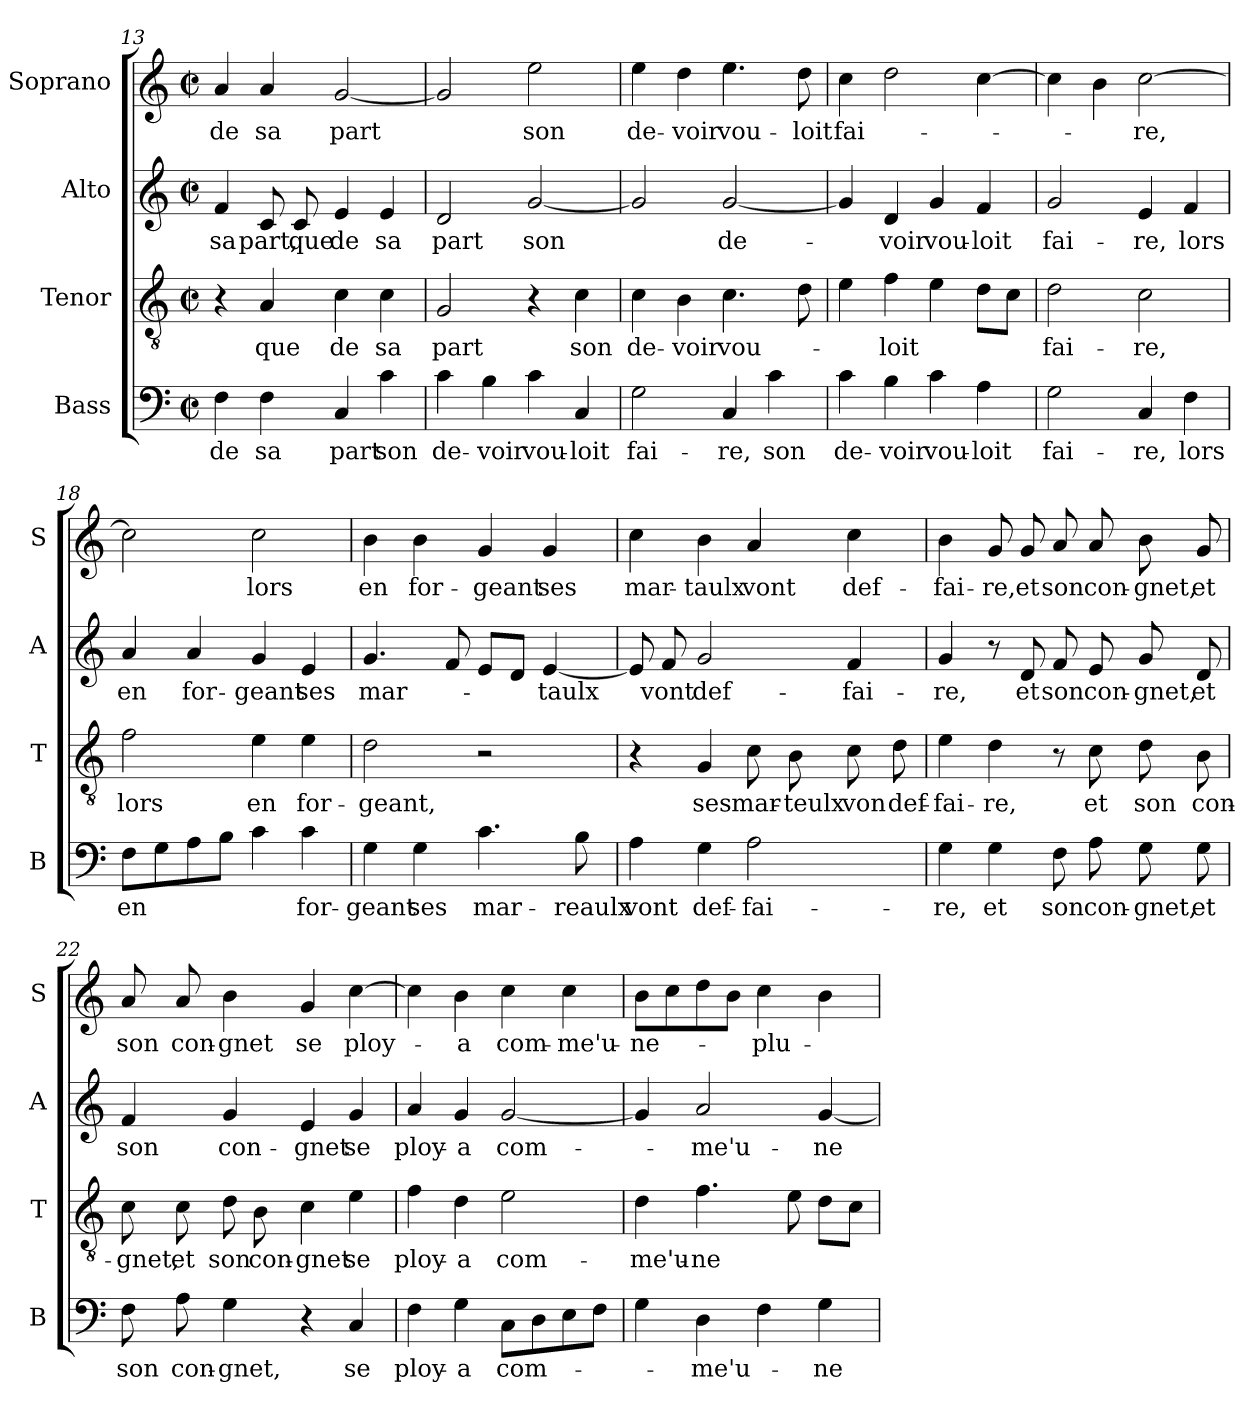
**kern	**text	**kern	**text	**kern	**text	**kern	**text
*part4	*part4	*part3	*part3	*part2	*part2	*part1	*part1
*staff4	*staff4	*staff3	*staff3	*staff2	*staff2	*staff1	*staff1
*I"Bass	*	*I"Tenor	*	*I"Alto	*	*I"Soprano	*
*I'B	*	*I'T	*	*I'A	*	*I'S	*
!!LO:LB:g=z
*clefF4	*	*clefGv2	*	*clefG2	*	*clefG2	*
*k[]	*	*k[]	*	*k[]	*	*k[]	*
*C:	*	*C:	*	*C:	*	*C:	*
*M2/2	*	*M2/2	*	*M2/2	*	*M2/2	*
*met(c|)	*	*met(c|)	*	*met(c|)	*	*met(c|)	*
=13	=13	=13	=13	=13	=13	=13	=13
!	!LO:LY:b	!	!	!	!LO:LY:b	!	!LO:LY:b
4F\	de	4r	.	4f/	sa	4a/	de
!	!LO:LY:b	!	!LO:LY:b	!	!LO:LY:b	!	!LO:LY:b
4F\	sa	4A/	que	8c/	part,	4a/	sa
!	!	!	!	!	!LO:LY:b	!	!
.	.	.	.	8c/	que	.	.
!	!LO:LY:b	!	!LO:LY:b	!	!LO:LY:b	!	!LO:LY:b
4C/	part	4c\	de	4e/	de	[2g/	part
!	!LO:LY:b	!	!LO:LY:b	!	!LO:LY:b	!	!
4c\	son	4c\	sa	4e/	sa	.	.
=14	=14	=14	=14	=14	=14	=14	=14
!	!LO:LY:b	!	!LO:LY:b	!	!LO:LY:b	!	!
4c\	de-	2G/	part	2d/	part	2g/]	.
!	!LO:LY:b	!	!	!	!	!	!
4B\	-voir	.	.	.	.	.	.
!	!LO:LY:b	!	!	!	!LO:LY:b	!	!LO:LY:b
4c\	vou-	4r	.	[2g/	son	2ee\	son
!	!LO:LY:b	!	!LO:LY:b	!	!	!	!
4C/	-loit	4c\	son	.	.	.	.
=15	=15	=15	=15	=15	=15	=15	=15
!	!LO:LY:b	!	!LO:LY:b	!	!	!	!LO:LY:b
2G\	fai-	4c\	de-	2g/]	.	4ee\	de-
!	!	!	!LO:LY:b	!	!	!	!LO:LY:b
.	.	4B\	-voir	.	.	4dd\	-voir
!	!LO:LY:b	!	!LO:LY:b	!	!LO:LY:b	!	!LO:LY:b
4C/	-re,	4.c\	vou-	[2g/	de-	4.ee\	vou-
!	!LO:LY:b	!	!	!	!	!	!
4c\	son	.	.	.	.	.	.
!	!	!	!	!	!	!	!LO:LY:b
.	.	8d\	.	.	.	8dd\	-loit
=16	=16	=16	=16	=16	=16	=16	=16
!	!LO:LY:b	!	!	!	!	!	!LO:LY:b
4c\	de-	4e\	.	4g/]	.	4cc\	fai-
!	!LO:LY:b	!	!LO:LY:b	!	!LO:LY:b	!	!
4B\	-voir	4f\	-loit	4d/	-voir	2dd\	.
!	!LO:LY:b	!	!	!	!LO:LY:b	!	!
4c\	vou-	4e\	.	4g/	vou-	.	.
!	!LO:LY:b	!	!	!	!LO:LY:b	!	!
4A\	-loit	8d\L	.	4f/	-loit	[4cc\	.
.	.	8c\J	.	.	.	.	.
=17	=17	=17	=17	=17	=17	=17	=17
!	!LO:LY:b	!	!LO:LY:b	!	!LO:LY:b	!	!
2G\	fai-	2d\	fai-	2g/	fai-	4cc\]	.
.	.	.	.	.	.	4b\	.
!	!LO:LY:b	!	!LO:LY:b	!	!LO:LY:b	!	!LO:LY:b
4C/	-re,	2c\	-re,	4e/	-re,	[2cc\	-re,
!	!LO:LY:b	!	!	!	!LO:LY:b	!	!
4F\	lors	.	.	4f/	lors	.	.
!!LO:LB:g=z
=18	=18	=18	=18	=18	=18	=18	=18
!	!LO:LY:b	!	!LO:LY:b	!	!LO:LY:b	!	!
8F\L	en	2f\	lors	4a/	en	2cc\]	.
8G\	.	.	.	.	.	.	.
!	!	!	!	!	!LO:LY:b	!	!
8A\	.	.	.	4a/	for-	.	.
8B\J	.	.	.	.	.	.	.
!	!	!	!LO:LY:b	!	!LO:LY:b	!	!LO:LY:b
4c\	.	4e\	en	4g/	-geant	2cc\	lors
!	!LO:LY:b	!	!LO:LY:b	!	!LO:LY:b	!	!
4c\	for-	4e\	for-	4e/	ses	.	.
=19	=19	=19	=19	=19	=19	=19	=19
!	!LO:LY:b	!	!LO:LY:b	!	!LO:LY:b	!	!LO:LY:b
4G\	-geant	2d\	-geant,	4.g/	mar-	4b\	en
!	!LO:LY:b	!	!	!	!	!	!LO:LY:b
4G\	ses	.	.	.	.	4b\	for-
.	.	.	.	8f/	.	.	.
!	!LO:LY:b	!	!	!	!	!	!LO:LY:b
4.c\	mar-	2r	.	8e/L	.	4g/	-geant
.	.	.	.	8d/J	.	.	.
!	!	!	!	!	!LO:LY:b	!	!LO:LY:b
.	.	.	.	[4e/	-taulx	4g/	ses
!	!LO:LY:b	!	!	!	!	!	!
8B\	-reaulx	.	.	.	.	.	.
=20	=20	=20	=20	=20	=20	=20	=20
!	!LO:LY:b	!	!	!	!	!	!LO:LY:b
4A\	vont	4r	.	8e/]	.	4cc\	mar-
!	!	!	!	!	!LO:LY:b	!	!
.	.	.	.	8f/	vont	.	.
!	!LO:LY:b	!	!LO:LY:b	!	!LO:LY:b	!	!LO:LY:b
4G\	def-	4G/	ses	2g/	def-	4b\	-taulx
!	!LO:LY:b	!	!LO:LY:b	!	!	!	!LO:LY:b
2A\	-fai-	8c\	mar-	.	.	4a/	vont
!	!	!	!LO:LY:b	!	!	!	!
.	.	8B\	-teulx	.	.	.	.
!	!	!	!LO:LY:b	!	!LO:LY:b	!	!LO:LY:b
.	.	8c\	von	4f/	-fai-	4cc\	def-
!	!	!	!LO:LY:b	!	!	!	!
.	.	8d\	def-	.	.	.	.
=21	=21	=21	=21	=21	=21	=21	=21
!	!LO:LY:b	!	!LO:LY:b	!	!LO:LY:b	!	!LO:LY:b
4G\	-re,	4e\	-fai-	4g/	-re,	4b\	-fai-
!	!LO:LY:b	!	!LO:LY:b	!	!	!	!LO:LY:b
4G\	et	4d\	-re,	8r	.	8g/	-re,
!	!	!	!	!	!LO:LY:b	!	!LO:LY:b
.	.	.	.	8d/	et	8g/	et
!	!LO:LY:b	!	!	!	!LO:LY:b	!	!LO:LY:b
8F\	son	8r	.	8f/	son	8a/	son
!	!LO:LY:b	!	!LO:LY:b	!	!LO:LY:b	!	!LO:LY:b
8A\	con-	8c\	et	8e/	con-	8a/	con-
!	!LO:LY:b	!	!LO:LY:b	!	!LO:LY:b	!	!LO:LY:b
8G\	-gnet,	8d\	son	8g/	-gnet,	8b\	-gnet,
!	!LO:LY:b	!	!LO:LY:b	!	!LO:LY:b	!	!LO:LY:b
8G\	et	8B\	con-	8d/	et	8g/	et
!!LO:PB:g=z
=22	=22	=22	=22	=22	=22	=22	=22
!	!LO:LY:b	!	!LO:LY:b	!	!LO:LY:b	!	!LO:LY:b
8F\	son	8c\	-gnet,	4f/	son	8a/	son
!	!LO:LY:b	!	!LO:LY:b	!	!	!	!LO:LY:b
8A\	con-	8c\	et	.	.	8a/	con-
!	!LO:LY:b	!	!LO:LY:b	!	!LO:LY:b	!	!LO:LY:b
4G\	-gnet,	8d\	son	4g/	con-	4b\	-gnet
!	!	!	!LO:LY:b	!	!	!	!
.	.	8B\	con-	.	.	.	.
!	!	!	!LO:LY:b	!	!LO:LY:b	!	!LO:LY:b
4r	.	4c\	-gnet	4e/	-gnet	4g/	se
!	!LO:LY:b	!	!LO:LY:b	!	!LO:LY:b	!	!LO:LY:b
4C/	se	4e\	se	4g/	se	[4cc\	ploy-
=23	=23	=23	=23	=23	=23	=23	=23
!	!LO:LY:b	!	!LO:LY:b	!	!LO:LY:b	!	!
4F\	ploy-	4f\	ploy-	4a/	ploy-	4cc\]	.
!	!LO:LY:b	!	!LO:LY:b	!	!LO:LY:b	!	!LO:LY:b
4G\	-a	4d\	-a	4g/	-a	4b\	-a
!	!LO:LY:b	!	!LO:LY:b	!	!LO:LY:b	!	!LO:LY:b
8C\L	com-	2e\	com-	[2g/	com-	4cc\	com-
8D\	.	.	.	.	.	.	.
!	!	!	!	!	!	!	!LO:LY:b
8E\	.	.	.	.	.	4cc\	-me'u-
8F\J	.	.	.	.	.	.	.
=24	=24	=24	=24	=24	=24	=24	=24
!	!	!	!LO:LY:b	!	!	!	!LO:LY:b
4G\	.	4d\	-me'u-	4g/]	.	8b\L	-ne-
.	.	.	.	.	.	8cc\	.
!	!LO:LY:b	!	!LO:LY:b	!	!LO:LY:b	!	!
4D\	-me'u-	4.f\	-ne	2a/	-me'u-	8dd\	.
.	.	.	.	.	.	8b\J	.
!	!	!	!	!	!	!	!LO:LY:b
4F\	.	.	.	.	.	4cc\	-plu-
.	.	8e\	.	.	.	.	.
!	!LO:LY:b	!	!	!	!LO:LY:b	!	!
4G\	-ne	8d\L	.	[4g/	-ne	4b\	.
.	.	8c\J	.	.	.	.	.
=	=	=	=	=	=	=	=
*-	*-	*-	*-	*-	*-	*-	*-
